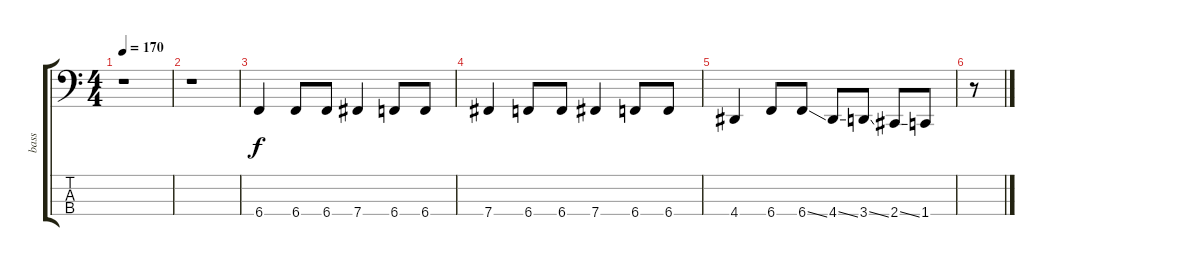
\track ("bass" "bass") {instrument electricbasspick}
\staff {score tabs}
\tuning (E2 B1 Gb1 B0) {hide}
\ts (4 4)
\tempo 170
\clef f4
\ks c
r.1{dy f} |
r.1 |
6.4.4 6.4.8 6.4.8 7.4.4 6.4.8 6.4.8 |
7.4.4 6.4.8 6.4.8 7.4.4 6.4.8 6.4.8 |
4.4.4 6.4.8 6.4{ss}.8 4.4{ss}.8 3.4{ss}.8 2.4{ss}.8 1.4.8 |
r.8
